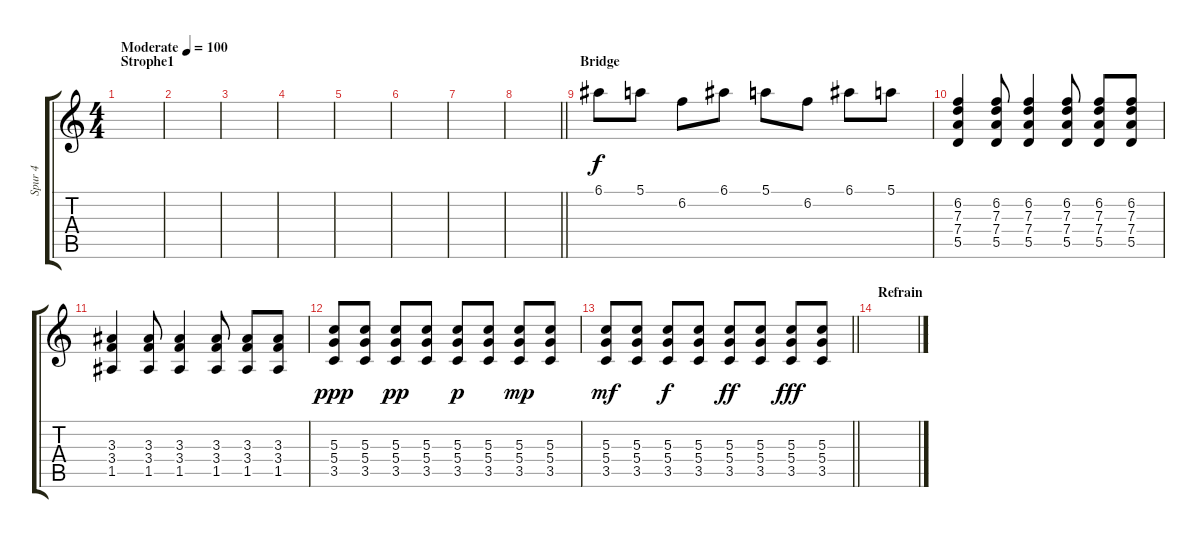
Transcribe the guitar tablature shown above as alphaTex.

\track ("Spur 4" "Spur 4") {instrument overdrivenguitar}
\staff {score tabs}
\tuning (E4 B3 G3 D3 A2 E2) {hide}
\ts (4 4)
\section ("" "Strophe1")
\tempo (100 "Moderate")
\clef g2
\ks c
|
|
|
|
|
|
|
\barLineRight lightlight
|
\section ("" "Bridge")
6.1.8 5.1.8 6.2.8 6.1.8 5.1.8 6.2.8 6.1.8 5.1.8 |
(6.2 7.3 7.4 5.5).4 (6.2 7.3 7.4 5.5).8 (6.2 7.3 7.4 5.5).4 (6.2 7.3 7.4 5.5).8 (6.2 7.3 7.4 5.5).8 (6.2 7.3 7.4 5.5).8 |
(3.3 3.4 1.5).4{dy f} (3.3 3.4 1.5).8 (3.3 3.4 1.5).4 (3.3 3.4 1.5).8 (3.3 3.4 1.5).8 (3.3 3.4 1.5).8 |
(5.3 5.4 3.5).8{dy ppp} (5.3 5.4 3.5).8 (5.3 5.4 3.5).8{dy pp} (5.3 5.4 3.5).8 (5.3 5.4 3.5).8{dy p} (5.3 5.4 3.5).8 (5.3 5.4 3.5).8{dy mp} (5.3 5.4 3.5).8 |
\barLineRight lightlight
(5.3 5.4 3.5).8{dy mf} (5.3 5.4 3.5).8 (5.3 5.4 3.5).8{dy f} (5.3 5.4 3.5).8 (5.3 5.4 3.5).8{dy ff} (5.3 5.4 3.5).8 (5.3 5.4 3.5).8{dy fff} (5.3 5.4 3.5).8 |
\section ("" "Refrain")
